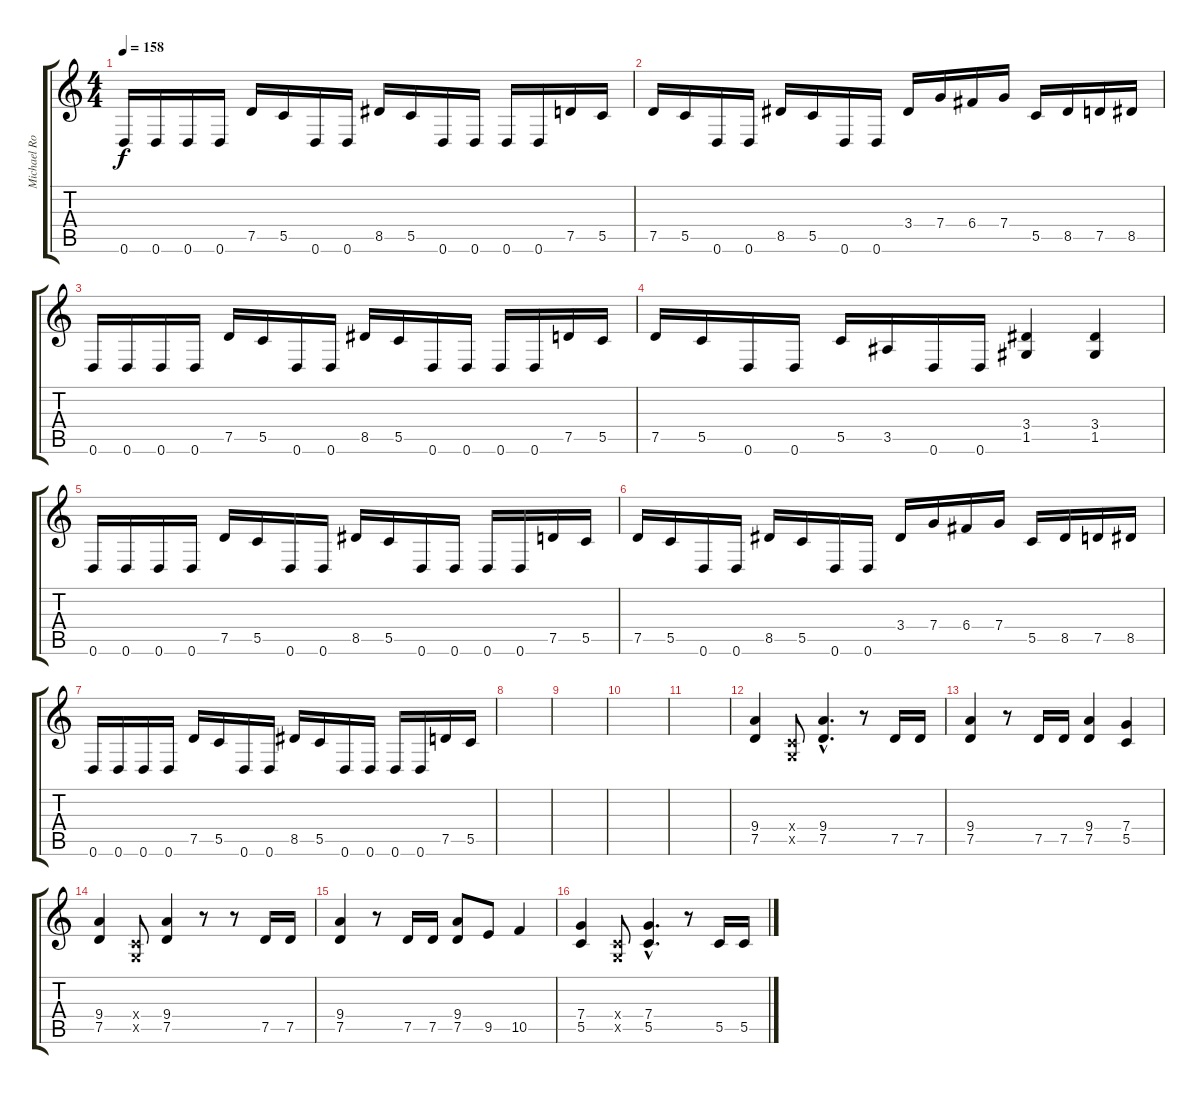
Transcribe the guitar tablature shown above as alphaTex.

\track ("Michael Romeo(base)" "Michael Ro") {instrument distortionguitar}
\staff {score tabs}
\tuning (D4 A3 F3 C3 G2 D2) {hide}
\ts (4 4)
\tempo 158
\clef g2
\ks c
0.6.16{dy f instrument distortionguitar} 0.6.16 0.6.16 0.6.16 7.5.16 5.5.16 0.6.16 0.6.16 8.5.16 5.5.16 0.6.16 0.6.16 0.6.16 0.6.16 7.5.16 5.5.16 |
7.5.16 5.5.16 0.6.16 0.6.16 8.5.16 5.5.16 0.6.16 0.6.16 3.4.16 7.4.16 6.4.16 7.4.16 5.5.16 8.5.16 7.5.16 8.5.16 |
0.6.16 0.6.16 0.6.16 0.6.16 7.5.16 5.5.16 0.6.16 0.6.16 8.5.16 5.5.16 0.6.16 0.6.16 0.6.16 0.6.16 7.5.16 5.5.16 |
7.5.16 5.5.16 0.6.16 0.6.16 5.5.16 3.5.16 0.6.16 0.6.16 (3.4 1.5).4 (3.4 1.5).4 |
0.6.16 0.6.16 0.6.16 0.6.16 7.5.16 5.5.16 0.6.16 0.6.16 8.5.16 5.5.16 0.6.16 0.6.16 0.6.16 0.6.16 7.5.16 5.5.16 |
7.5.16 5.5.16 0.6.16 0.6.16 8.5.16 5.5.16 0.6.16 0.6.16 3.4.16 7.4.16 6.4.16 7.4.16 5.5.16 8.5.16 7.5.16 8.5.16 |
0.6.16 0.6.16 0.6.16 0.6.16 7.5.16 5.5.16 0.6.16 0.6.16 8.5.16 5.5.16 0.6.16 0.6.16 0.6.16 0.6.16 7.5.16 5.5.16 |
|
|
|
|
(9.4 7.5).4 (0.4{x} 0.5{x}).8 (9.4{hac} 7.5{hac}).4{d} r.8 7.5.16 7.5.16 |
(9.4 7.5).4 r.8 7.5.16 7.5.16 (9.4 7.5).4 (7.4 5.5).4 |
(9.4 7.5).4 (0.4{x} 0.5{x}).8 (9.4 7.5).4 r.8 r.8 7.5.16 7.5.16 |
(9.4 7.5).4 r.8 7.5.16 7.5.16 (9.4 7.5).8 9.5.8 10.5.4 |
(7.4 5.5).4 (0.4{x} 0.5{x}).8 (7.4{hac} 5.5{hac}).4{d} r.8 5.5.16 5.5.16
